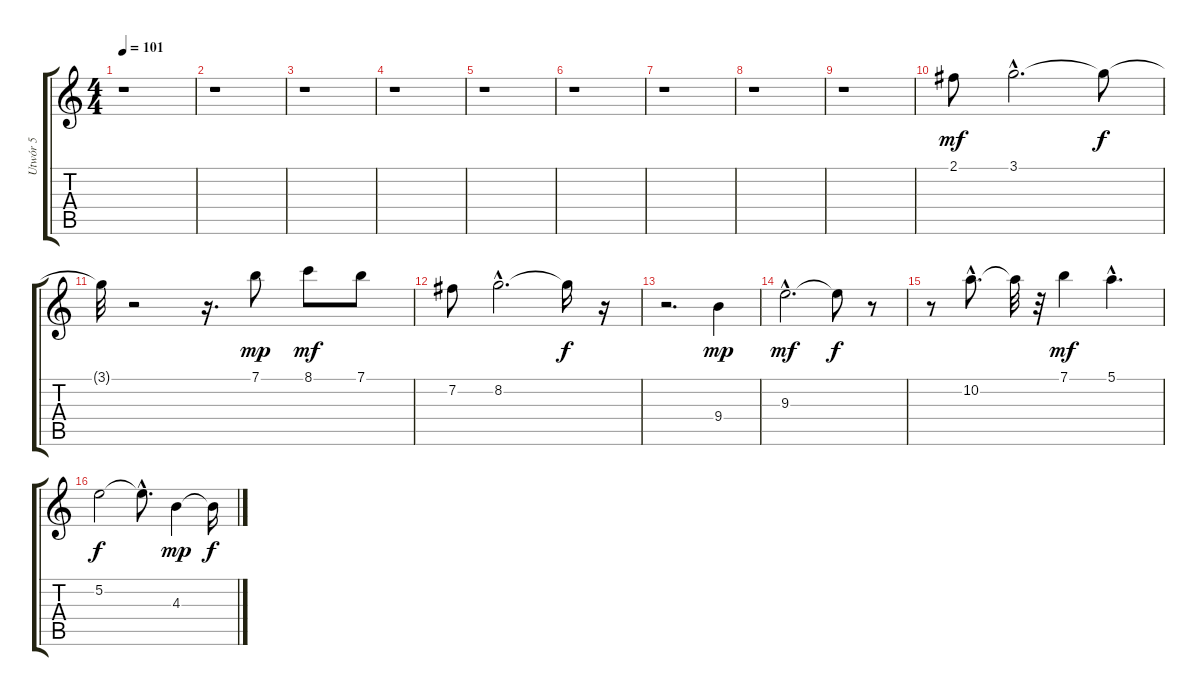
\track ("Utwór 5" "Utwór 5") {instrument overdrivenguitar}
\staff {score tabs}
\tuning (E4 B3 G3 D3 A2 E2) {hide}
\ts (4 4)
\tempo 101
\clef g2
\ks c
r.1{dy mf instrument overdrivenguitar} |
r.1 |
r.1 |
r.1 |
r.1 |
r.1 |
r.1 |
r.1 |
r.1 |
2.1.8 3.1{hac}.2{d} 3.1{t}.8{dy f} |
3.1{t}.32 r.2 r.16{d} 7.1.8{dy mp} 8.1.8{dy mf} 7.1.8 |
7.2.8 8.2{hac}.2{d} 8.2{t}.16{dy f} r.16 |
r.2{d} 9.4.4{dy mp} |
9.3{hac}.2{d dy mf} 9.3{t}.8{dy f} r.8 |
r.8 10.2{hac}.8{d} 10.2{t}.32 r.32 7.1.4{dy mf} 5.1{hac}.4{d} |
5.2.2{dy f} 5.2{hac t}.8{d} 4.3.4{dy mp} 4.3{t}.16{dy f}
